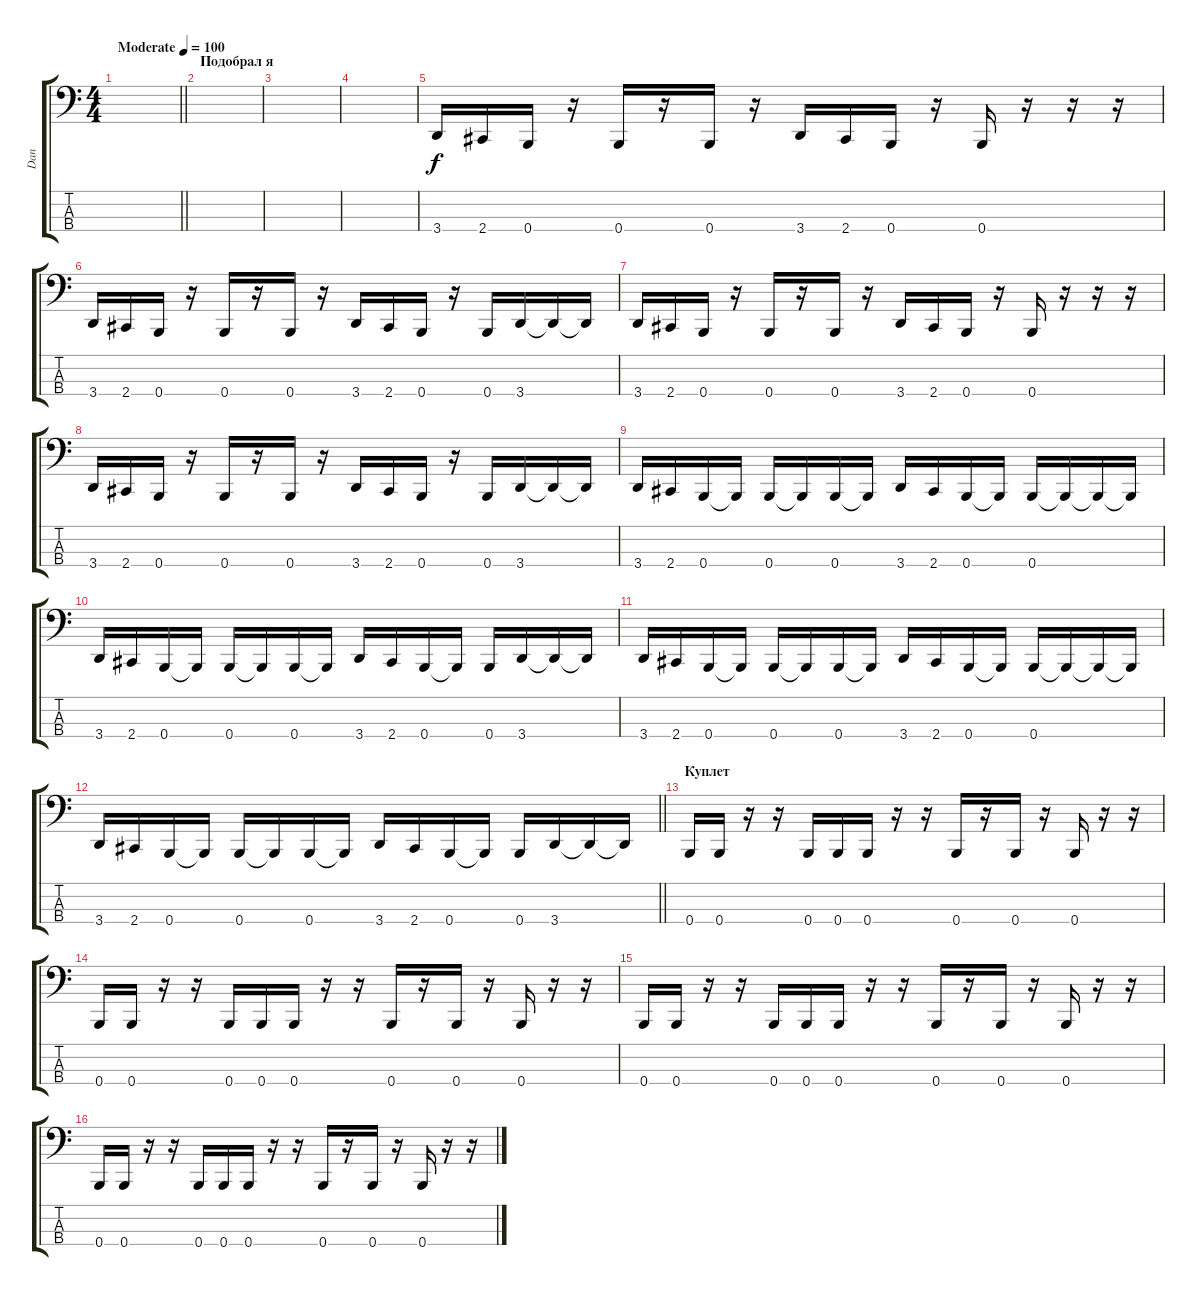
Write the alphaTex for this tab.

\track ("Dan" "Dan") {instrument electricbassfinger}
\staff {score tabs}
\tuning (E2 B1 Gb1 B0) {hide}
\ts (4 4)
\tempo (100 "Moderate")
\clef f4
\barLineRight lightlight
\ks c
|
\section ("" "Подобрал я")
|
|
|
3.4.16 2.4.16 0.4.16 r.16 0.4.16 r.16 0.4.16 r.16 3.4.16 2.4.16 0.4.16 r.16 0.4.16 r.16 r.16 r.16 |
3.4.16 2.4.16 0.4.16 r.16 0.4.16 r.16 0.4.16 r.16 3.4.16 2.4.16 0.4.16 r.16 0.4.16 3.4.16 3.4{t}.16 3.4{t}.16 |
3.4.16 2.4.16 0.4.16 r.16 0.4.16 r.16 0.4.16 r.16 3.4.16 2.4.16 0.4.16 r.16 0.4.16 r.16 r.16 r.16 |
3.4.16 2.4.16 0.4.16 r.16 0.4.16 r.16 0.4.16 r.16 3.4.16 2.4.16 0.4.16 r.16 0.4.16 3.4.16 3.4{t}.16 3.4{t}.16 |
3.4.16 2.4.16 0.4.16 0.4{t}.16 0.4.16 0.4{t}.16 0.4.16 0.4{t}.16 3.4.16 2.4.16 0.4.16 0.4{t}.16 0.4.16 0.4{t}.16 0.4{t}.16 0.4{t}.16 |
3.4.16 2.4.16 0.4.16 0.4{t}.16 0.4.16 0.4{t}.16 0.4.16 0.4{t}.16 3.4.16 2.4.16 0.4.16 0.4{t}.16 0.4.16 3.4.16 3.4{t}.16 3.4{t}.16 |
3.4.16 2.4.16 0.4.16 0.4{t}.16 0.4.16 0.4{t}.16 0.4.16 0.4{t}.16 3.4.16 2.4.16 0.4.16 0.4{t}.16 0.4.16 0.4{t}.16 0.4{t}.16 0.4{t}.16 |
\barLineRight lightlight
3.4.16 2.4.16 0.4.16 0.4{t}.16 0.4.16 0.4{t}.16 0.4.16 0.4{t}.16 3.4.16 2.4.16 0.4.16 0.4{t}.16 0.4.16 3.4.16 3.4{t}.16 3.4{t}.16 |
\section ("" "Куплет ")
0.4.16 0.4.16 r.16 r.16 0.4.16 0.4.16 0.4.16 r.16 r.16 0.4.16 r.16 0.4.16 r.16 0.4.16 r.16 r.16 |
0.4.16 0.4.16 r.16 r.16 0.4.16 0.4.16 0.4.16 r.16 r.16 0.4.16 r.16 0.4.16 r.16 0.4.16 r.16 r.16 |
0.4.16 0.4.16 r.16 r.16 0.4.16 0.4.16 0.4.16 r.16 r.16 0.4.16 r.16 0.4.16 r.16 0.4.16 r.16 r.16 |
0.4.16 0.4.16 r.16 r.16 0.4.16 0.4.16 0.4.16 r.16 r.16 0.4.16 r.16 0.4.16 r.16 0.4.16 r.16 r.16
